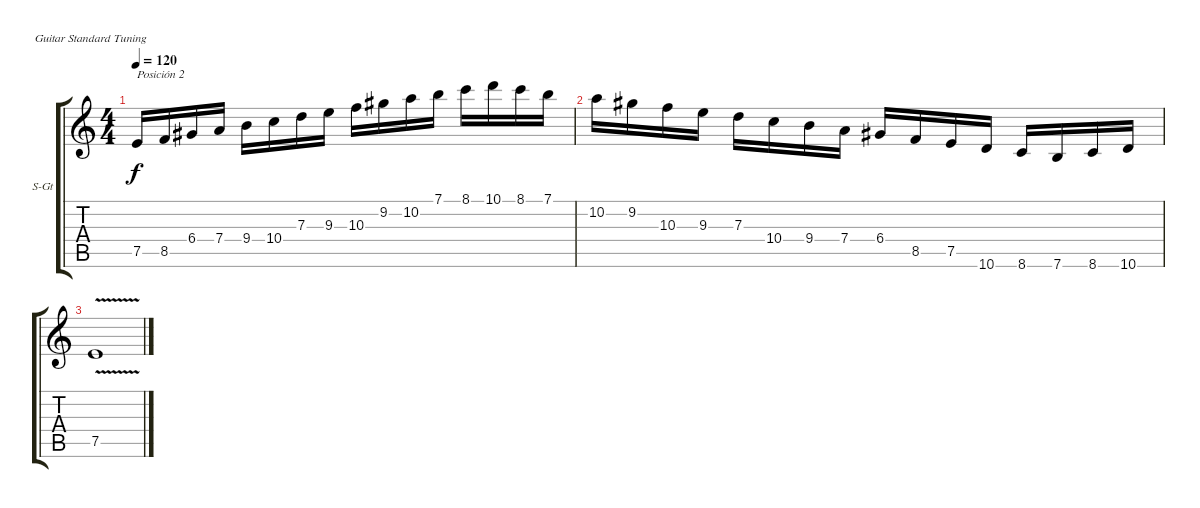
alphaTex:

\defaultSystemsLayout 4
\bracketExtendMode groupsimilarinstruments
\firstSystemTrackNameOrientation horizontal
\otherSystemsTrackNameOrientation horizontal
\track ("Steel Guitar" "S-Gt") {instrument acousticguitarsteel}
\staff {score tabs}
\tuning (E4 B3 G3 D3 A2 E2)
\ts (4 4)
\tempo 120
\clef g2
\ks c
7.5.16{txt "Posición 2" dy f instrument acousticguitarsteel} 8.5.16 6.4.16 7.4.16 9.4.16 10.4.16 7.3.16 9.3.16 10.3.16 9.2.16 10.2.16 7.1.16 8.1.16 10.1.16 8.1.16 7.1.16 |
10.2.16 9.2.16 10.3.16 9.3.16 7.3.16 10.4.16 9.4.16 7.4.16 6.4.16 8.5.16 7.5.16 10.6.16 8.6.16 7.6.16 8.6.16 10.6.16 |
7.5{v}.1
